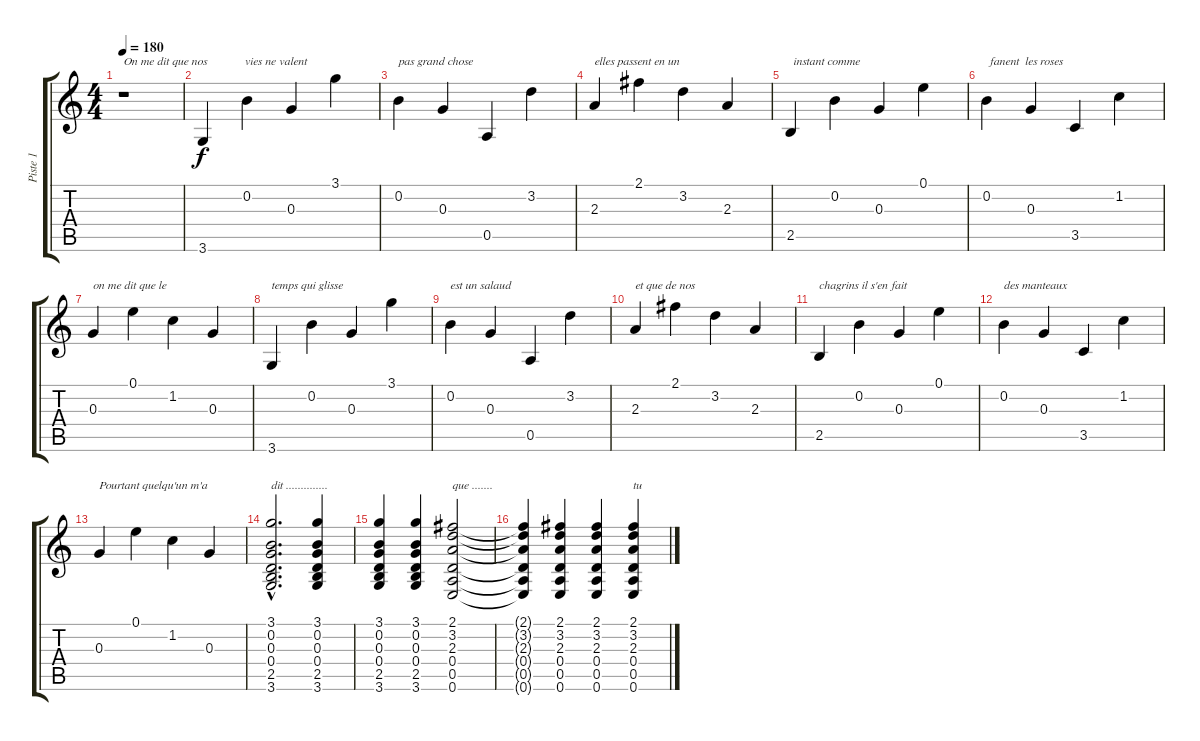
\track ("Piste 1" "Piste 1") {instrument acousticguitarnylon}
\staff {score tabs}
\tuning (E4 B3 G3 D3 A2 E2) {hide}
\ts (4 4)
\tempo 180
\clef g2
\ks c
r.1{txt "On me dit que nos" dy f instrument acousticguitarnylon} |
3.6.4{txt "              vies ne valent"} 0.2.4 0.3.4 3.1.4 |
0.2.4{txt "pas grand chose"} 0.3.4 0.5.4 3.2.4 |
2.3.4{txt "elles passent en un "} 2.1.4 3.2.4 2.3.4 |
2.5.4{txt " instant comme "} 0.2.4 0.3.4 0.1.4 |
0.2.4{txt " fanent  les roses"} 0.3.4 3.5.4 1.2.4 |
0.3.4{txt "on me dit que le"} 0.1.4 1.2.4 0.3.4 |
3.6.4{txt "temps qui glisse"} 0.2.4 0.3.4 3.1.4 |
0.2.4{txt "est un salaud"} 0.3.4 0.5.4 3.2.4 |
2.3.4{txt "et que de nos"} 2.1.4 3.2.4 2.3.4 |
2.5.4{txt "chagrins il s'en fait"} 0.2.4 0.3.4 0.1.4 |
0.2.4{txt "des manteaux"} 0.3.4 3.5.4 1.2.4 |
0.3.4{txt "Pourtant quelqu'un m'a"} 0.1.4 1.2.4 0.3.4 |
(3.1{hac} 0.2{hac} 0.3{hac} 0.4{hac} 2.5{hac} 3.6{hac}).2{d txt "dit .............."} (3.1 0.2 0.3 0.4 2.5 3.6).4 |
(3.1 0.2 0.3 0.4 2.5 3.6).4 (3.1 0.2 0.3 0.4 2.5 3.6).4 (2.1 3.2 2.3 0.4 0.5 0.6).2{txt "que ......."} |
(2.1{t} 3.2{t} 2.3{t} 0.4{t} 0.5{t} 0.6{t}).4 (2.1 3.2 2.3 0.4 0.5 0.6).4 (2.1 3.2 2.3 0.4 0.5 0.6).4 (2.1 3.2 2.3 0.4 0.5 0.6).4{txt "tu"}
